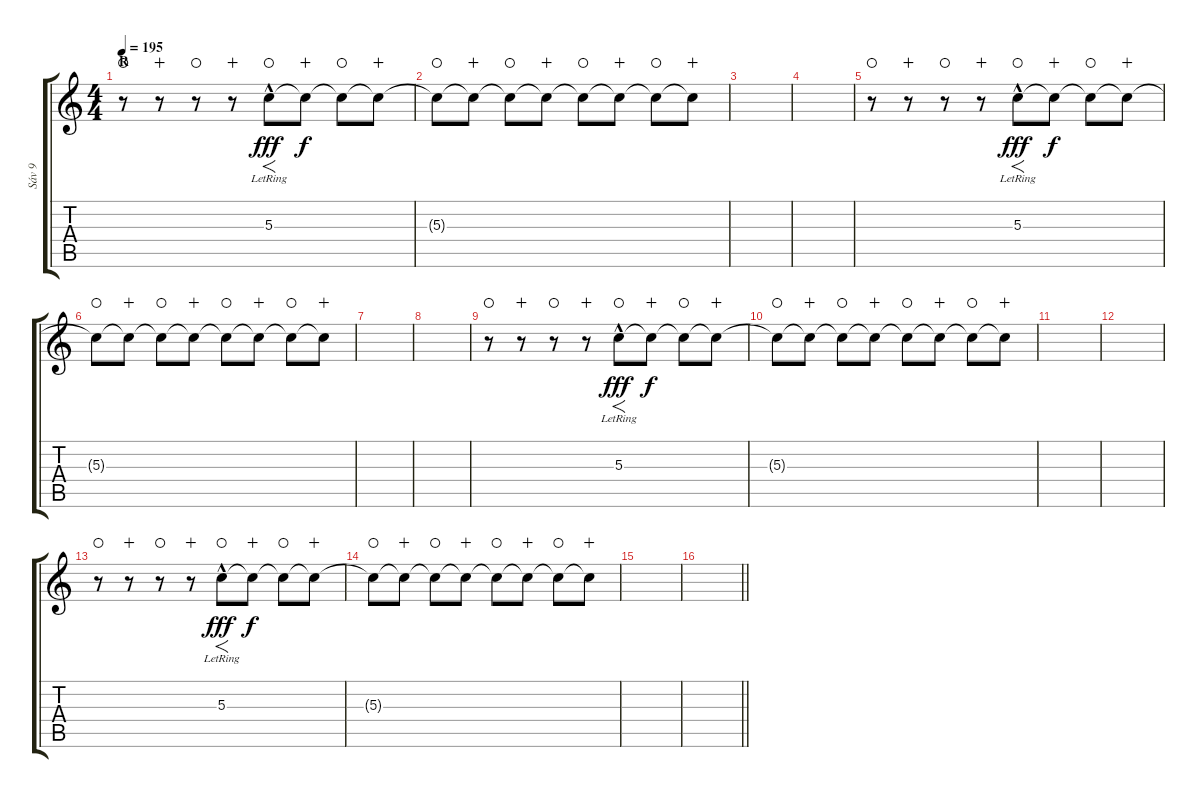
\track ("Sáv 9" "Sáv 9") {instrument electricguitarjazz}
\staff {score tabs}
\tuning (E4 B3 G3 D3 A2 E2) {hide}
\ts (4 4)
\section ("" "R")
\tempo 195
\clef g2
\ks c
r.8{dy f waho} r.8{wahc} r.8{waho} r.8{wahc} 5.3{hac lr}.8{f dy fff waho} 5.3{t}.8{dy f wahc} 5.3{t}.8{waho} 5.3{t}.8{wahc} |
5.3{t}.8{waho} 5.3{t}.8{wahc} 5.3{t}.8{waho} 5.3{t}.8{wahc} 5.3{t}.8{waho} 5.3{t}.8{wahc} 5.3{t}.8{waho} 5.3{t}.8{wahc} |
|
|
r.8{waho} r.8{wahc} r.8{waho} r.8{wahc} 5.3{hac lr}.8{f dy fff waho} 5.3{t}.8{dy f wahc} 5.3{t}.8{waho} 5.3{t}.8{wahc} |
5.3{t}.8{waho} 5.3{t}.8{wahc} 5.3{t}.8{waho} 5.3{t}.8{wahc} 5.3{t}.8{waho} 5.3{t}.8{wahc} 5.3{t}.8{waho} 5.3{t}.8{wahc} |
|
|
r.8{waho} r.8{wahc} r.8{waho} r.8{wahc} 5.3{hac lr}.8{f dy fff waho} 5.3{t}.8{dy f wahc} 5.3{t}.8{waho} 5.3{t}.8{wahc} |
5.3{t}.8{waho} 5.3{t}.8{wahc} 5.3{t}.8{waho} 5.3{t}.8{wahc} 5.3{t}.8{waho} 5.3{t}.8{wahc} 5.3{t}.8{waho} 5.3{t}.8{wahc} |
|
|
r.8{waho} r.8{wahc} r.8{waho} r.8{wahc} 5.3{hac lr}.8{f dy fff waho} 5.3{t}.8{dy f wahc} 5.3{t}.8{waho} 5.3{t}.8{wahc} |
5.3{t}.8{waho} 5.3{t}.8{wahc} 5.3{t}.8{waho} 5.3{t}.8{wahc} 5.3{t}.8{waho} 5.3{t}.8{wahc} 5.3{t}.8{waho} 5.3{t}.8{wahc} |
|
\barLineRight lightlight
